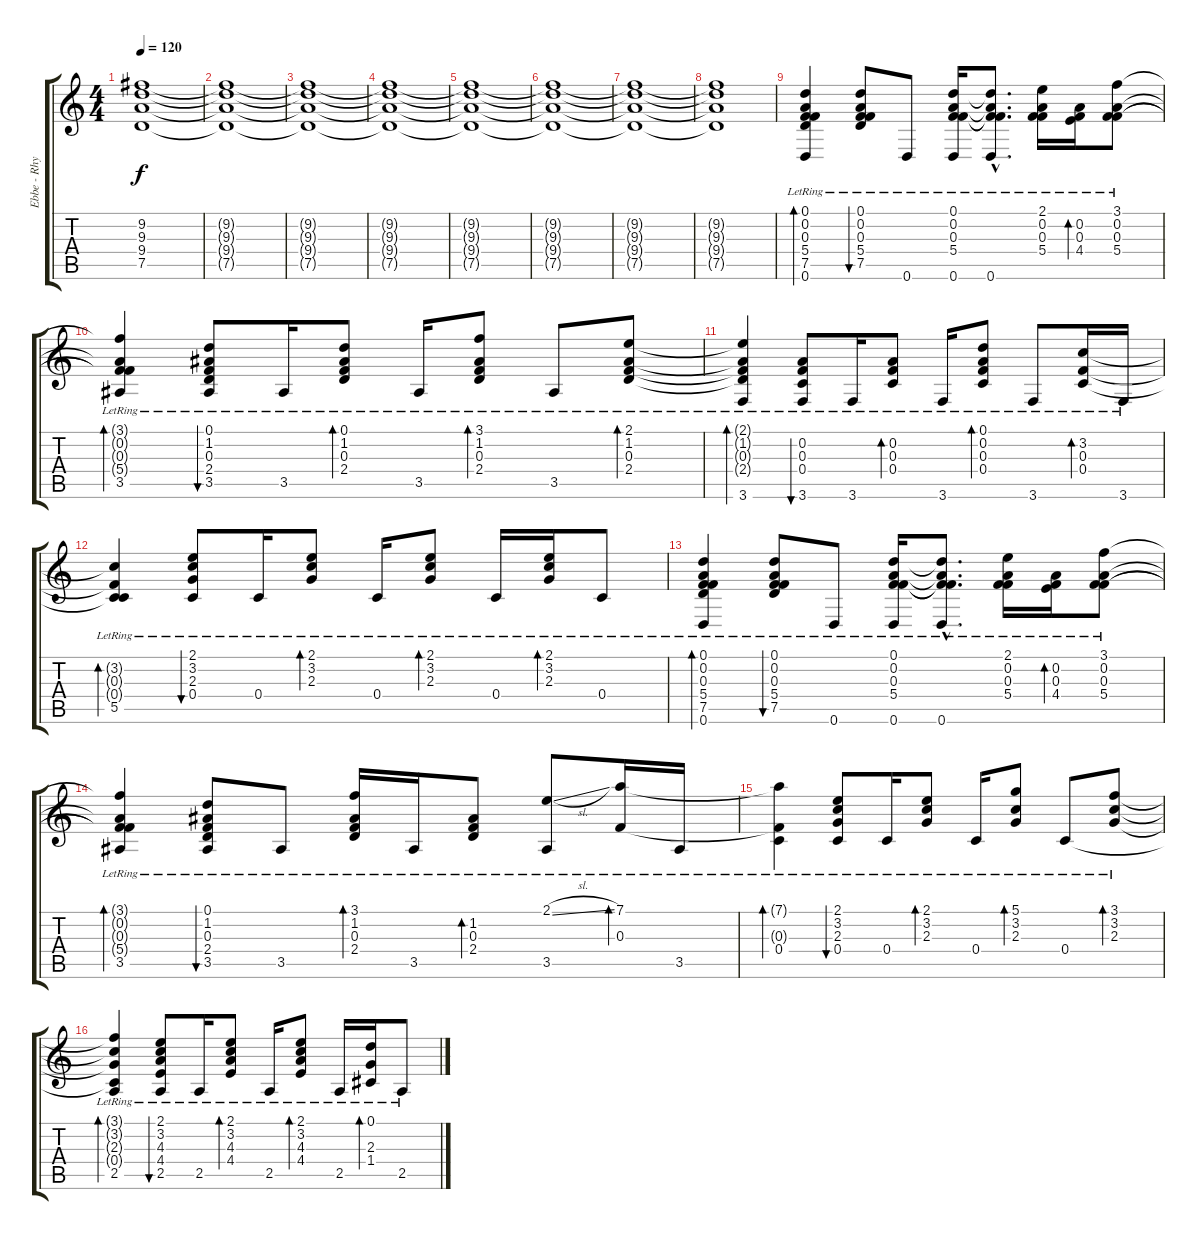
\track ("Ebbe - Rhytm" "Ebbe - Rhy") {instrument overdrivenguitar}
\staff {score tabs}
\tuning (D4 A3 F3 C3 G2 D2) {hide}
\ts (4 4)
\tempo 120
\clef g2
\ks c
(9.2{t} 9.3{t} 9.4{t} 7.5{t}).1{dy f} |
(9.2{t} 9.3{t} 9.4{t} 7.5{t}).1 |
(9.2{t} 9.3{t} 9.4{t} 7.5{t}).1 |
(9.2{t} 9.3{t} 9.4{t} 7.5{t}).1 |
(9.2{t} 9.3{t} 9.4{t} 7.5{t}).1 |
(9.2{t} 9.3{t} 9.4{t} 7.5{t}).1 |
(9.2{t} 9.3{t} 9.4{t} 7.5{t}).1 |
(9.2{t} 9.3{t} 9.4{t} 7.5{t}).1 |
(0.1{lr} 0.2{lr} 0.3{lr} 5.4{lr} 7.5{lr} 0.6{lr}).4{bd 120 instrument acousticguitarsteel} (0.1{lr} 0.2{lr} 0.3{lr} 5.4{lr} 7.5{lr}).8{bu 60} 0.6{lr}.8 (0.1{lr} 0.2{lr} 0.3{lr} 5.4{lr} 0.6{lr}).16 (0.1{hac t} 0.2{hac t} 0.3{hac t} 5.4{hac t} 0.6{hac lr}).8{d} (2.1{lr} 0.2{lr} 0.3{lr} 5.4{lr}).16 (0.2{lr} 0.3{lr} 4.4{lr}).16{bd 30} (3.1{lr} 0.2{lr} 0.3{lr} 5.4{lr}).8 |
(3.1{t} 0.2{t} 0.3{t} 5.4{t} 3.5{lr}).4{bd 120} (0.1{lr} 1.2{lr} 0.3{lr} 2.4{lr} 3.5{lr}).8{bu 60} 3.5{lr}.16 (0.1{lr} 1.2{lr} 0.3{lr} 2.4{lr}).8{bd 30} 3.5{lr}.16 (3.1{lr} 1.2{lr} 0.3{lr} 2.4{lr}).8{bd 30} 3.5{lr}.8 (2.1{lr} 1.2{lr} 0.3{lr} 2.4{lr}).8{bd 30} |
(2.1{t} 1.2{t} 0.3{t} 2.4{t} 3.6{lr}).4{bd 120} (0.2{lr} 0.3{lr} 0.4{lr} 3.6{lr}).8{bu 60} 3.6{lr}.16 (0.2{lr} 0.3{lr} 0.4{lr}).8{bd 30} 3.6{lr}.16 (0.1{lr} 0.2{lr} 0.3{lr} 0.4{lr}).8{bd 30} 3.6{lr}.8 (3.2{lr} 0.3{lr} 0.4{lr}).16{bd 30} 3.6{lr}.16 |
(3.2{t} 0.3{t} 0.4{t} 5.5{lr}).4{bd 120} (2.1{lr} 3.2{lr} 2.3{lr} 0.4{lr}).8{bu 60} 0.4{lr}.16 (2.1{lr} 3.2{lr} 2.3{lr}).8{bd 30} 0.4{lr}.16 (2.1{lr} 3.2{lr} 2.3{lr}).8{bd 30} 0.4{lr}.16 (2.1{lr} 3.2{lr} 2.3{lr}).16{bd 30} 0.4{lr}.8 |
(0.1{lr} 0.2{lr} 0.3{lr} 5.4{lr} 7.5{lr} 0.6{lr}).4{bd 120} (0.1{lr} 0.2{lr} 0.3{lr} 5.4{lr} 7.5{lr}).8{bu 60} 0.6{lr}.8 (0.1{lr} 0.2{lr} 0.3{lr} 5.4{lr} 0.6{lr}).16 (0.1{hac t} 0.2{hac t} 0.3{hac t} 5.4{hac t} 0.6{hac lr}).8{d} (2.1{lr} 0.2{lr} 0.3{lr} 5.4{lr}).16 (0.2{lr} 0.3{lr} 4.4{lr}).16{bd 30} (3.1{lr} 0.2{lr} 0.3{lr} 5.4{lr}).8 |
(3.1{t} 0.2{t} 0.3{t} 5.4{t} 3.5{lr}).4{bd 120} (0.1{lr} 1.2{lr} 0.3{lr} 2.4{lr} 3.5{lr}).8{bu 60} 3.5{lr}.8 (3.1{lr} 1.2{lr} 0.3{lr} 2.4{lr}).16{bd 30} 3.5{lr}.16 (1.2{lr} 0.3{lr} 2.4{lr}).8{bd 30} (2.1{sl} 3.5{lr}).8 (7.1{lr} 0.3{lr}).16{bd 30} 3.5{lr}.16 |
(7.1{t} 0.3{t} 0.4{lr}).4{bd 120} (2.1{lr} 3.2{lr} 2.3{lr} 0.4{lr}).8{bu 60} 0.4{lr}.16 (2.1{lr} 3.2{lr} 2.3{lr}).8{bd 30} 0.4{lr}.16 (5.1{lr} 3.2{lr} 2.3{lr}).8{bd 30} 0.4{lr}.8 (3.1{lr} 3.2{lr} 2.3{lr}).8{bd 30} |
(3.1{t} 3.2{t} 2.3{t} 0.4{t} 2.5{lr}).4{bd 120} (2.1{lr} 3.2{lr} 4.3{lr} 4.4{lr} 2.5{lr}).8{bu 60} 2.5{lr}.16 (2.1{lr} 3.2{lr} 4.3{lr} 4.4{lr}).8{bd 30} 2.5{lr}.16 (2.1{lr} 3.2{lr} 4.3{lr} 4.4{lr}).8{bd 30} 2.5{lr}.16 (0.1{lr} 2.3{lr} 1.4{lr}).16{bd 30} 2.5{lr}.8
